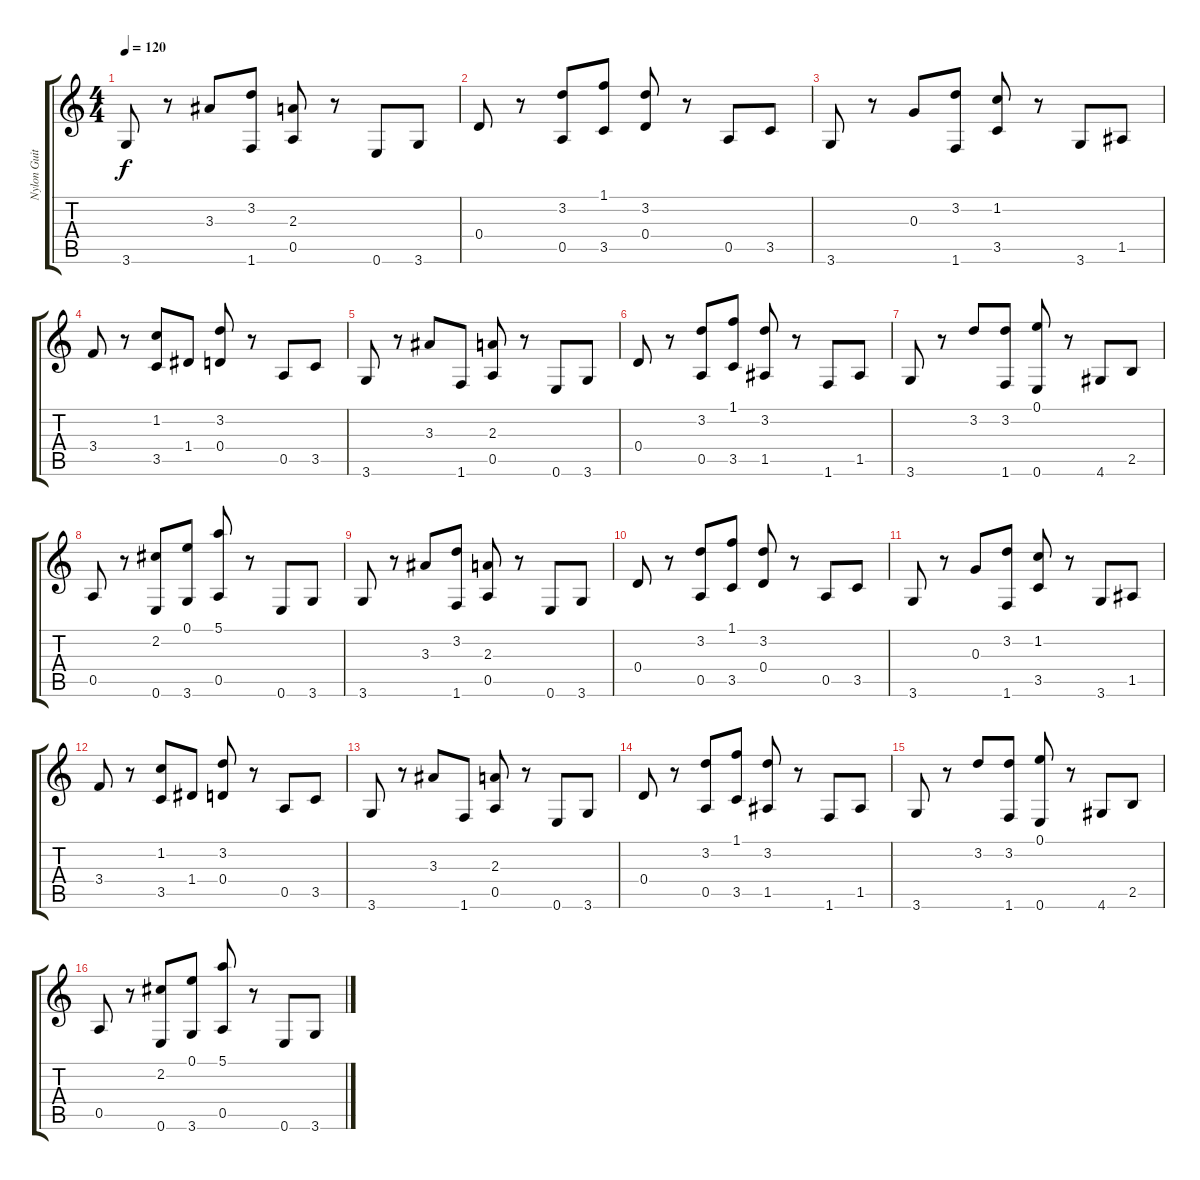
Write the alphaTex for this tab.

\track ("Nylon Guitar" "Nylon Guit") {instrument acousticguitarnylon}
\staff {score tabs}
\tuning (E4 B3 G3 D3 A2 E2) {hide}
\ts (4 4)
\tempo 120
\clef g2
\ks c
3.6.8{dy f} r.8 3.3.8 (3.2 1.6).8 (2.3 0.5).8 r.8 0.6.8 3.6.8 |
0.4.8 r.8 (3.2 0.5).8 (1.1 3.5).8 (3.2 0.4).8 r.8 0.5.8 3.5.8 |
3.6.8 r.8 0.3.8 (3.2 1.6).8 (1.2 3.5).8 r.8 3.6.8 1.5.8 |
3.4.8 r.8 (1.2 3.5).8 1.4.8 (3.2 0.4).8 r.8 0.5.8 3.5.8 |
3.6.8 r.8 3.3.8 1.6.8 (2.3 0.5).8 r.8 0.6.8 3.6.8 |
0.4.8 r.8 (3.2 0.5).8 (1.1 3.5).8 (3.2 1.5).8 r.8 1.6.8 1.5.8 |
3.6.8 r.8 3.2.8 (3.2 1.6).8 (0.1 0.6).8 r.8 4.6.8 2.5.8 |
0.5.8 r.8 (2.2 0.6).8 (0.1 3.6).8 (5.1 0.5).8 r.8 0.6.8 3.6.8 |
3.6.8 r.8 3.3.8 (3.2 1.6).8 (2.3 0.5).8 r.8 0.6.8 3.6.8 |
0.4.8 r.8 (3.2 0.5).8 (1.1 3.5).8 (3.2 0.4).8 r.8 0.5.8 3.5.8 |
3.6.8 r.8 0.3.8 (3.2 1.6).8 (1.2 3.5).8 r.8 3.6.8 1.5.8 |
3.4.8 r.8 (1.2 3.5).8 1.4.8 (3.2 0.4).8 r.8 0.5.8 3.5.8 |
3.6.8 r.8 3.3.8 1.6.8 (2.3 0.5).8 r.8 0.6.8 3.6.8 |
0.4.8 r.8 (3.2 0.5).8 (1.1 3.5).8 (3.2 1.5).8 r.8 1.6.8 1.5.8 |
3.6.8 r.8 3.2.8 (3.2 1.6).8 (0.1 0.6).8 r.8 4.6.8 2.5.8 |
0.5.8 r.8 (2.2 0.6).8 (0.1 3.6).8 (5.1 0.5).8 r.8 0.6.8 3.6.8
